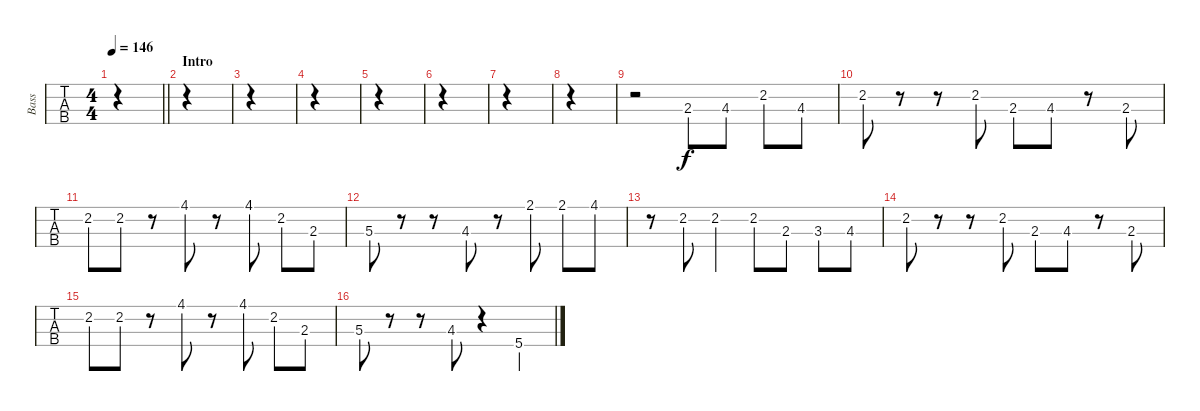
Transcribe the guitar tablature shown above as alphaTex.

\track ("Bass" "Bass") {instrument electricbassfinger}
\staff {tabs}
\tuning (G2 D2 A1 E1) {hide}
\ts (4 4)
\tempo 146
\clef f4
\barLineRight lightlight
\ks c
|
\section ("" "Intro")
\ks e
|
|
|
|
|
|
|
r.2 2.3.8 4.3.8 2.2.8 4.3.8 |
2.2.8 r.8 r.8 2.2.8 2.3.8 4.3.8 r.8 2.3.8 |
2.2.8 2.2.8 r.8 4.1.8 r.8 4.1.8 2.2.8 2.3.8 |
5.3.8 r.8 r.8 4.3.8 r.8 2.1.8 2.1.8 4.1.8 |
r.8 2.2.8 2.2.4 2.2.8 2.3.8 3.3.8 4.3.8 |
2.2.8 r.8 r.8 2.2.8 2.3.8 4.3.8 r.8 2.3.8 |
2.2.8 2.2.8 r.8 4.1.8 r.8 4.1.8 2.2.8 2.3.8 |
5.3.8 r.8 r.8 4.3.8 r.4 5.4.4
